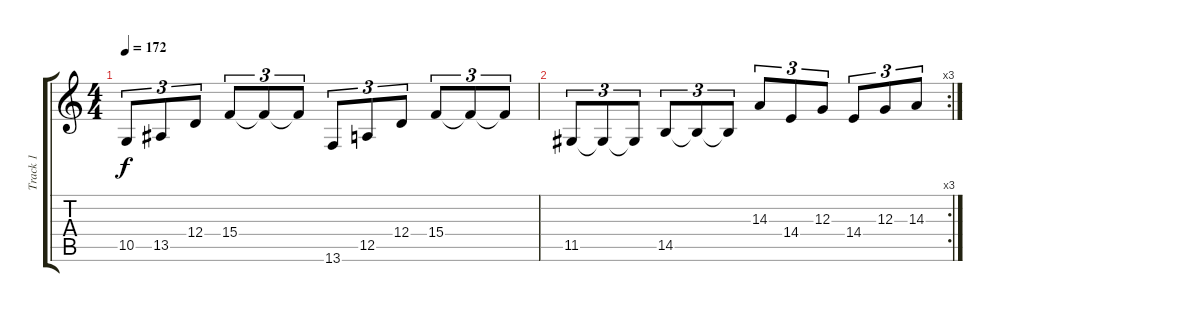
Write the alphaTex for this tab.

\track ("Track 1" "Track 1") {instrument lead5charang}
\staff {score tabs}
\tuning (E4 B3 G3 D3 A2 E2) {hide}
\ts (4 4)
\tempo 172
\clef g2
\ks c
10.5.8{tu (3 2) dy f} 13.5.8{tu (3 2)} 12.4.8{tu (3 2)} 15.4.8{tu (3 2)} 15.4{t}.8{tu (3 2)} 15.4{t}.8{tu (3 2)} 13.6.8{tu (3 2)} 12.5.8{tu (3 2)} 12.4.8{tu (3 2)} 15.4.8{tu (3 2)} 15.4{t}.8{tu (3 2)} 15.4{t}.8{tu (3 2)} |
\rc 3
11.5.8{tu (3 2)} 11.5{t}.8{tu (3 2)} 11.5{t}.8{tu (3 2)} 14.5.8{tu (3 2)} 14.5{t}.8{tu (3 2)} 14.5{t}.8{tu (3 2)} 14.3.8{tu (3 2)} 14.4.8{tu (3 2)} 12.3.8{tu (3 2)} 14.4.8{tu (3 2)} 12.3.8{tu (3 2)} 14.3.8{tu (3 2)}
